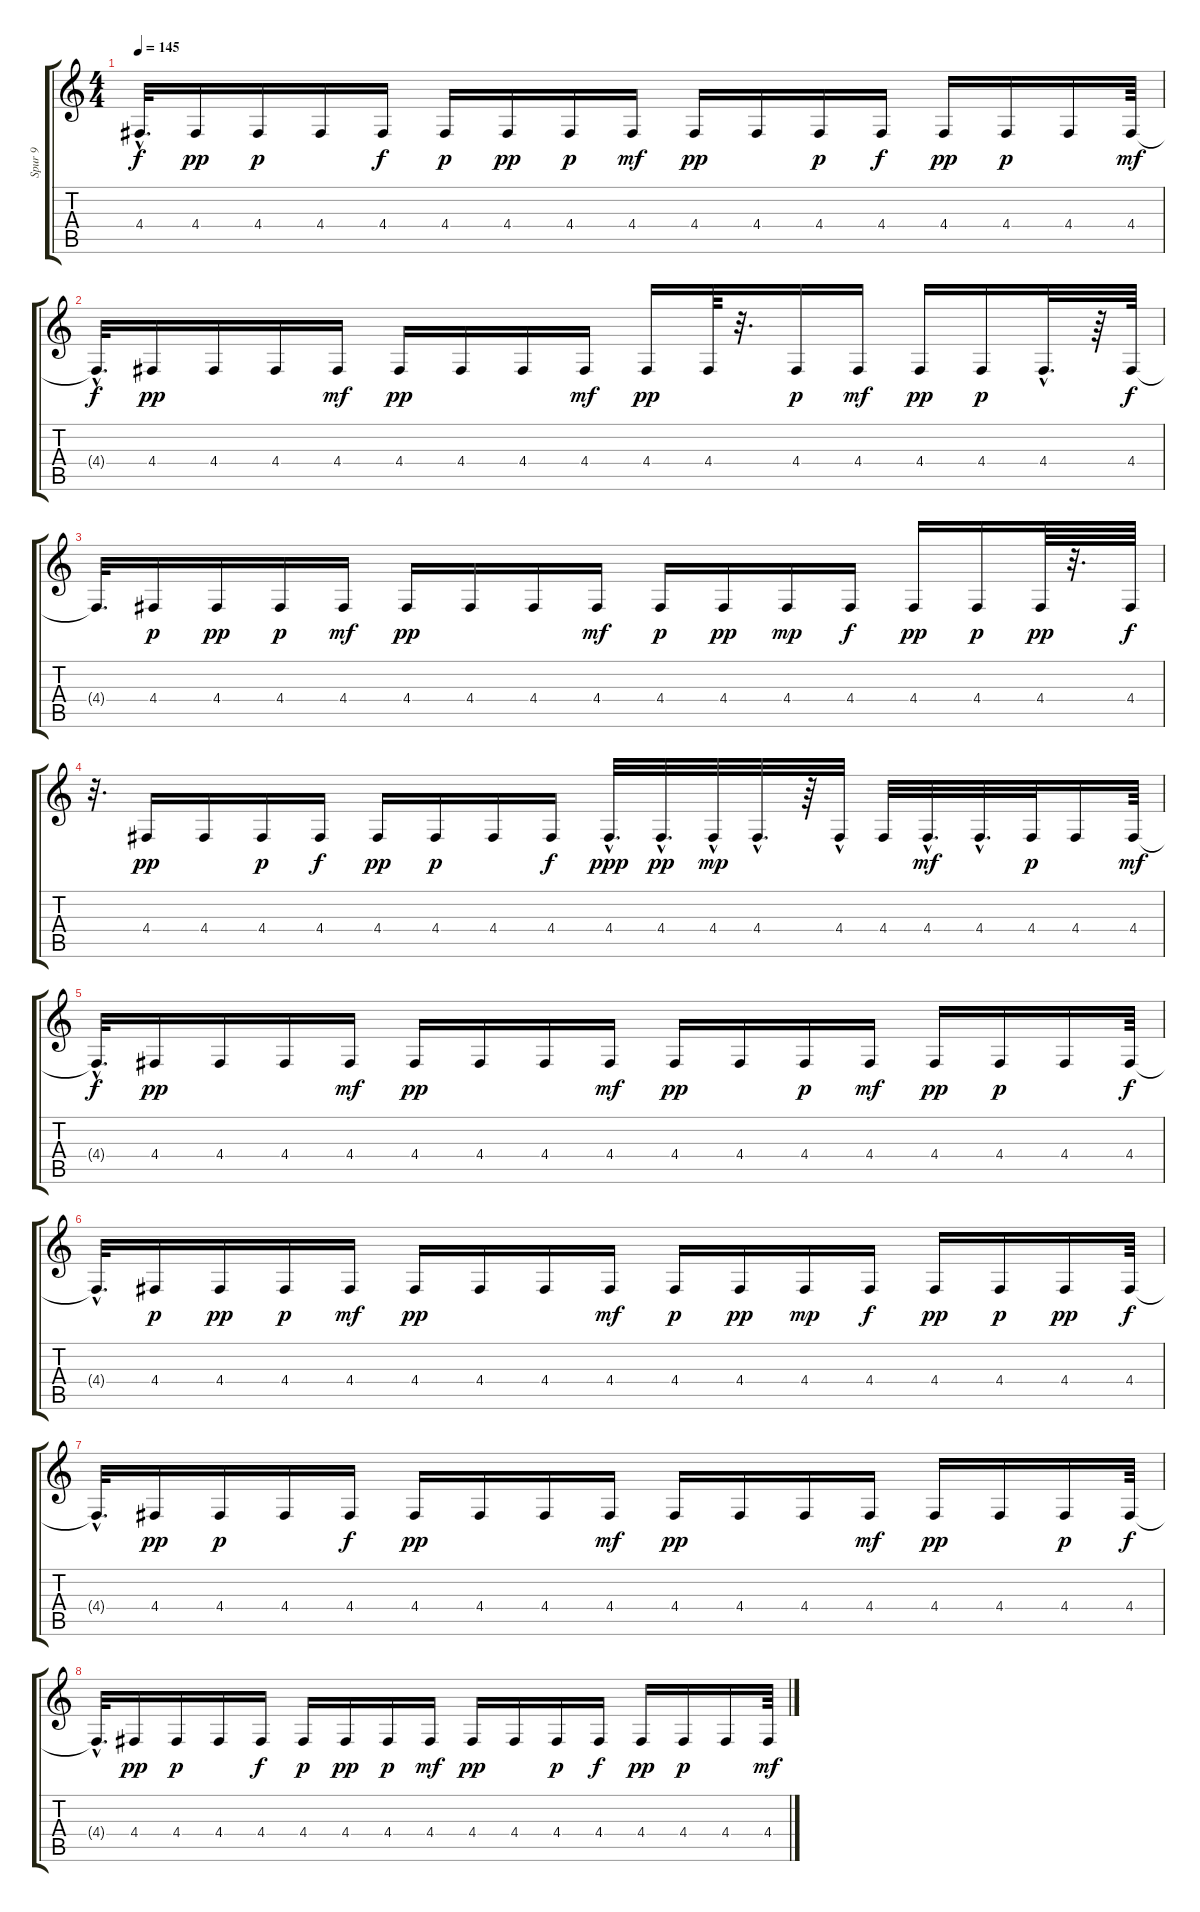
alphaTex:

\track ("Spur 9" "Spur 9") {instrument celesta}
\staff {score tabs}
\tuning (E4 B3 G3 D3 A2 E2) {hide}
\ts (4 4)
\tempo 145
\clef g2
\ks c
4.4{hac t}.32{d dy f} 4.4.16{dy pp} 4.4.16{dy p} 4.4.16 4.4.16{dy f} 4.4.16{dy p} 4.4.16{dy pp} 4.4.16{dy p} 4.4.16{dy mf} 4.4.16{dy pp} 4.4.16 4.4.16{dy p} 4.4.16{dy f} 4.4.16{dy pp} 4.4.16{dy p} 4.4.16 4.4.64{dy mf} |
4.4{hac t}.32{d dy f} 4.4.16{dy pp} 4.4.16 4.4.16 4.4.16{dy mf} 4.4.16{dy pp} 4.4.16 4.4.16 4.4.16{dy mf} 4.4.16{dy pp} 4.4.64 r.32{d} 4.4.16{dy p} 4.4.16{dy mf} 4.4.16{dy pp} 4.4.16{dy p} 4.4{hac}.32{d} r.64 4.4.64{dy f} |
4.4{t}.32{d} 4.4.16{dy p} 4.4.16{dy pp} 4.4.16{dy p} 4.4.16{dy mf} 4.4.16{dy pp} 4.4.16 4.4.16 4.4.16{dy mf} 4.4.16{dy p} 4.4.16{dy pp} 4.4.16{dy mp} 4.4.16{dy f} 4.4.16{dy pp} 4.4.16{dy p} 4.4.64{dy pp} r.32{d} 4.4.64{dy f} |
r.32{d} 4.4.16{dy pp} 4.4.16 4.4.16{dy p} 4.4.16{dy f} 4.4.16{dy pp} 4.4.16{dy p} 4.4.16 4.4.16{dy f} 4.4{hac}.32{d dy ppp} 4.4{hac}.32{d dy pp} 4.4{hac}.32{dy mp} 4.4{hac}.32{d} r.64 4.4{hac}.32 4.4.32 4.4{hac}.32{d dy mf} 4.4{hac}.32{d} 4.4.32{dy p} 4.4.16 4.4.64{dy mf} |
4.4{hac t}.32{d dy f} 4.4.16{dy pp} 4.4.16 4.4.16 4.4.16{dy mf} 4.4.16{dy pp} 4.4.16 4.4.16 4.4.16{dy mf} 4.4.16{dy pp} 4.4.16 4.4.16{dy p} 4.4.16{dy mf} 4.4.16{dy pp} 4.4.16{dy p} 4.4.16 4.4.64{dy f} |
4.4{hac t}.32{d} 4.4.16{dy p} 4.4.16{dy pp} 4.4.16{dy p} 4.4.16{dy mf} 4.4.16{dy pp} 4.4.16 4.4.16 4.4.16{dy mf} 4.4.16{dy p} 4.4.16{dy pp} 4.4.16{dy mp} 4.4.16{dy f} 4.4.16{dy pp} 4.4.16{dy p} 4.4.16{dy pp} 4.4.64{dy f} |
4.4{hac t}.32{d} 4.4.16{dy pp} 4.4.16{dy p} 4.4.16 4.4.16{dy f} 4.4.16{dy pp} 4.4.16 4.4.16 4.4.16{dy mf} 4.4.16{dy pp} 4.4.16 4.4.16 4.4.16{dy mf} 4.4.16{dy pp} 4.4.16 4.4.16{dy p} 4.4.64{dy f} |
4.4{hac t}.32{d} 4.4.16{dy pp} 4.4.16{dy p} 4.4.16 4.4.16{dy f} 4.4.16{dy p} 4.4.16{dy pp} 4.4.16{dy p} 4.4.16{dy mf} 4.4.16{dy pp} 4.4.16 4.4.16{dy p} 4.4.16{dy f} 4.4.16{dy pp} 4.4.16{dy p} 4.4.16 4.4.64{dy mf}
